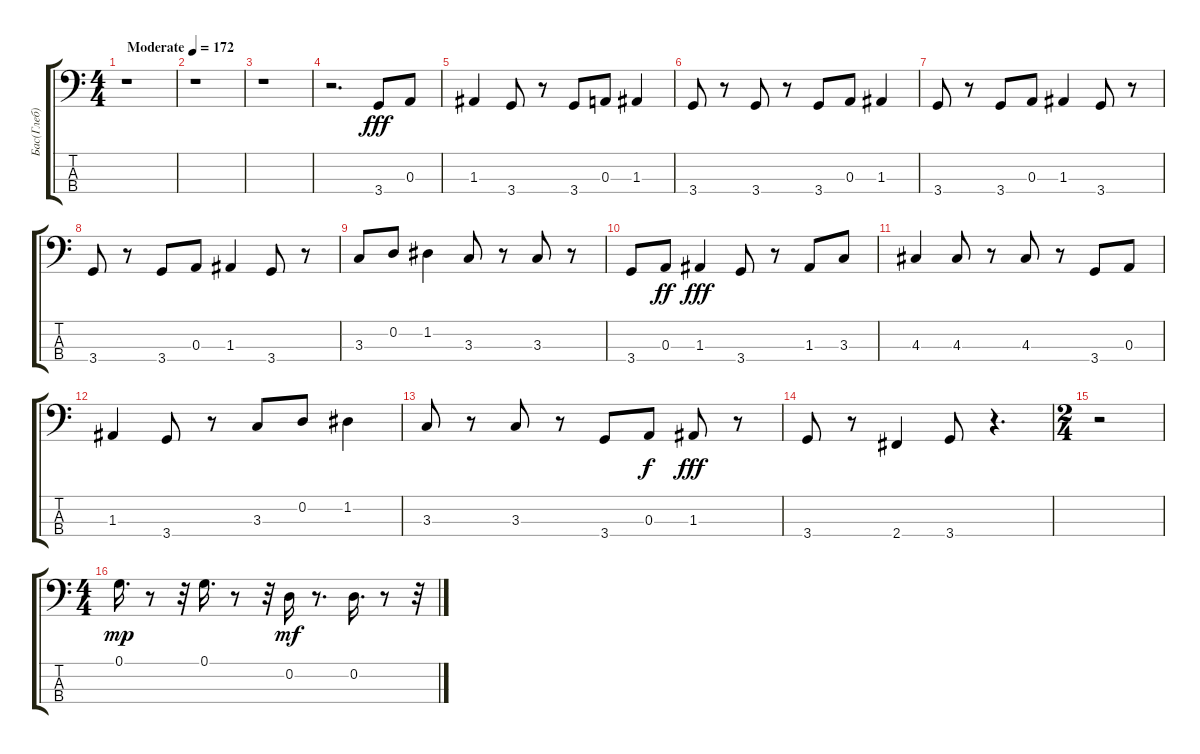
\track ("Бас(Глеб)" "Бас(Глеб)") {instrument electricbassfinger}
\staff {score tabs}
\tuning (G2 D2 A1 E1) {hide}
\ts (4 4)
\tempo (172 "Moderate")
\clef f4
\ks c
r.1{dy fff instrument electricbassfinger} |
r.1 |
r.1 |
r.2{d} 3.4.8 0.3.8 |
1.3.4 3.4.8 r.8 3.4.8 0.3.8 1.3.4 |
3.4.8 r.8 3.4.8 r.8 3.4.8 0.3.8 1.3.4 |
3.4.8 r.8 3.4.8 0.3.8 1.3.4 3.4.8 r.8 |
3.4.8 r.8 3.4.8 0.3.8 1.3.4 3.4.8 r.8 |
3.3.8 0.2.8 1.2.4 3.3.8 r.8 3.3.8 r.8 |
3.4.8 0.3.8{dy ff} 1.3.4{dy fff} 3.4.8 r.8 1.3.8 3.3.8 |
4.3.4 4.3.8 r.8 4.3.8 r.8 3.4.8 0.3.8 |
1.3.4 3.4.8 r.8 3.3.8 0.2.8 1.2.4 |
3.3.8 r.8 3.3.8 r.8 3.4.8 0.3.8{dy f} 1.3.8{dy fff} r.8 |
3.4.8 r.8 2.4.4 3.4.8 r.4{d} |
\ts (2 4)
r.2 |
\ts (4 4)
0.1.16{d dy mp} r.8 r.32 0.1.16{d} r.8 r.32 0.2.16{dy mf} r.8{d} 0.2.16{d} r.8 r.32
